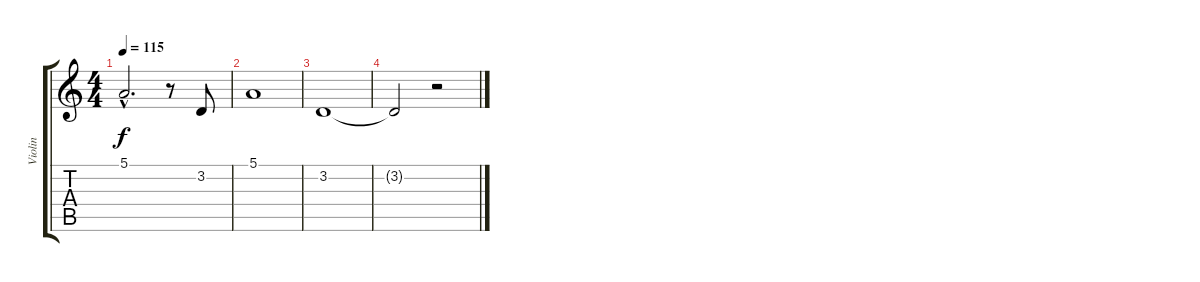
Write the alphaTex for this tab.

\track ("Violin" "Violin") {instrument violin}
\staff {score tabs}
\tuning (E4 B3 G3 D3 A2 E2) {hide}
\ts (4 4)
\tempo 115
\clef g2
\ks c
5.1{hac t}.2{d dy f} r.8 3.2.8 |
5.1.1 |
3.2.1 |
3.2{t}.2 r.2
